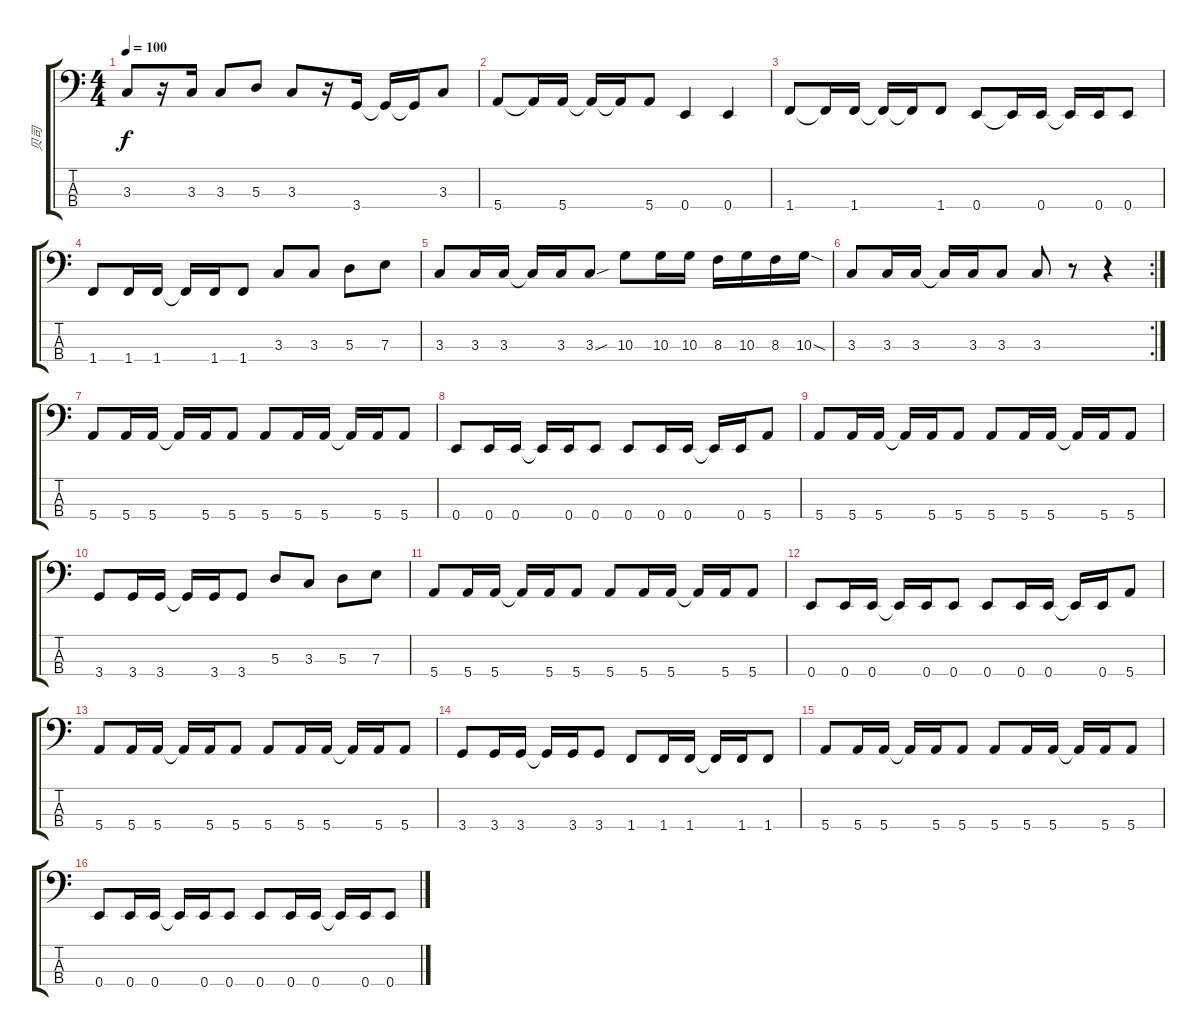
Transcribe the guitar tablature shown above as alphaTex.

\track ("贝司" "贝司") {instrument electricbassfinger}
\staff {score tabs}
\tuning (G2 D2 A1 E1) {hide}
\ts (4 4)
\tempo 100
\clef f4
\ks c
3.3.8{dy f} r.16 3.3.16 3.3.8 5.3.8 3.3.8 r.16 3.4.16 3.4{t}.16 3.4{t}.16 3.3.8 |
5.4.8 5.4{t}.16 5.4.16 5.4{t}.16 5.4{t}.16 5.4.8 0.4.4 0.4.4 |
1.4.8 1.4{t}.16 1.4.16 1.4{t}.16 1.4{t}.16 1.4.8 0.4.8 0.4{t}.16 0.4.16 0.4{t}.16 0.4.16 0.4.8 |
1.4.8 1.4.16 1.4.16 1.4{t}.16 1.4.16 1.4.8 3.3.8 3.3.8 5.3.8 7.3.8 |
3.3.8 3.3.16 3.3.16 3.3{t}.16 3.3.16 3.3{sou}.8 10.3.8 10.3.16 10.3.16 8.3.16 10.3.16 8.3.16 10.3{sod}.16 |
\rc 2
3.3.8 3.3.16 3.3.16 3.3{t}.16 3.3.16 3.3.8 3.3.8 r.8 r.4 |
5.4.8 5.4.16 5.4.16 5.4{t}.16 5.4.16 5.4.8 5.4.8 5.4.16 5.4.16 5.4{t}.16 5.4.16 5.4.8 |
0.4.8 0.4.16 0.4.16 0.4{t}.16 0.4.16 0.4.8 0.4.8 0.4.16 0.4.16 0.4{t}.16 0.4.16 5.4.8 |
5.4.8 5.4.16 5.4.16 5.4{t}.16 5.4.16 5.4.8 5.4.8 5.4.16 5.4.16 5.4{t}.16 5.4.16 5.4.8 |
3.4.8 3.4.16 3.4.16 3.4{t}.16 3.4.16 3.4.8 5.3.8 3.3.8 5.3.8 7.3.8 |
5.4.8 5.4.16 5.4.16 5.4{t}.16 5.4.16 5.4.8 5.4.8 5.4.16 5.4.16 5.4{t}.16 5.4.16 5.4.8 |
0.4.8 0.4.16 0.4.16 0.4{t}.16 0.4.16 0.4.8 0.4.8 0.4.16 0.4.16 0.4{t}.16 0.4.16 5.4.8 |
5.4.8 5.4.16 5.4.16 5.4{t}.16 5.4.16 5.4.8 5.4.8 5.4.16 5.4.16 5.4{t}.16 5.4.16 5.4.8 |
3.4.8 3.4.16 3.4.16 3.4{t}.16 3.4.16 3.4.8 1.4.8 1.4.16 1.4.16 1.4{t}.16 1.4.16 1.4.8 |
5.4.8 5.4.16 5.4.16 5.4{t}.16 5.4.16 5.4.8 5.4.8 5.4.16 5.4.16 5.4{t}.16 5.4.16 5.4.8 |
0.4.8 0.4.16 0.4.16 0.4{t}.16 0.4.16 0.4.8 0.4.8 0.4.16 0.4.16 0.4{t}.16 0.4.16 0.4.8
